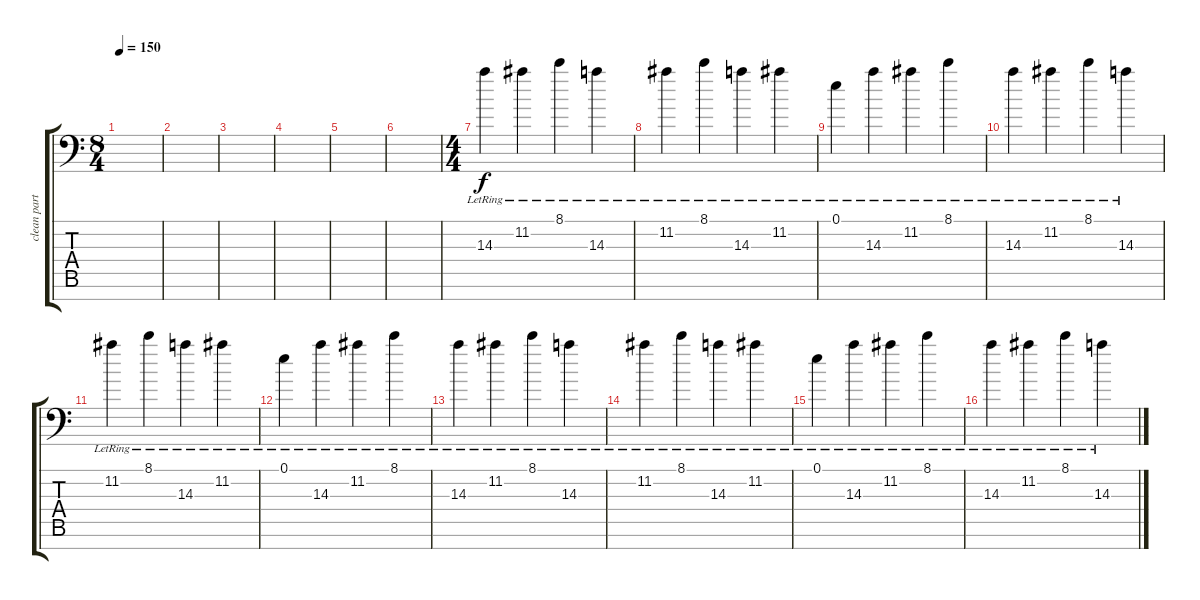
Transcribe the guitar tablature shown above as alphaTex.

\track ("clean part" "clean part") {instrument electricguitarjazz}
\staff {score tabs}
\tuning (E4 B3 G3 D3 A2 E2 A1) {hide}
\ts (8 4)
\tempo 150
\clef f4
\ks c
|
|
|
|
|
|
\ts (4 4)
14.3{lr}.4 11.2{lr}.4 8.1{lr}.4 14.3{lr}.4 |
11.2{lr}.4 8.1{lr}.4 14.3{lr}.4 11.2{lr}.4 |
0.1{lr}.4 14.3{lr}.4 11.2{lr}.4 8.1{lr}.4 |
14.3{lr}.4 11.2{lr}.4 8.1{lr}.4 14.3{lr}.4 |
11.2{lr}.4 8.1{lr}.4 14.3{lr}.4 11.2{lr}.4 |
0.1{lr}.4 14.3{lr}.4 11.2{lr}.4 8.1{lr}.4 |
14.3{lr}.4 11.2{lr}.4 8.1{lr}.4 14.3{lr}.4 |
11.2{lr}.4 8.1{lr}.4 14.3{lr}.4 11.2{lr}.4 |
0.1{lr}.4 14.3{lr}.4 11.2{lr}.4 8.1{lr}.4 |
14.3{lr}.4 11.2{lr}.4 8.1{lr}.4 14.3{lr}.4
